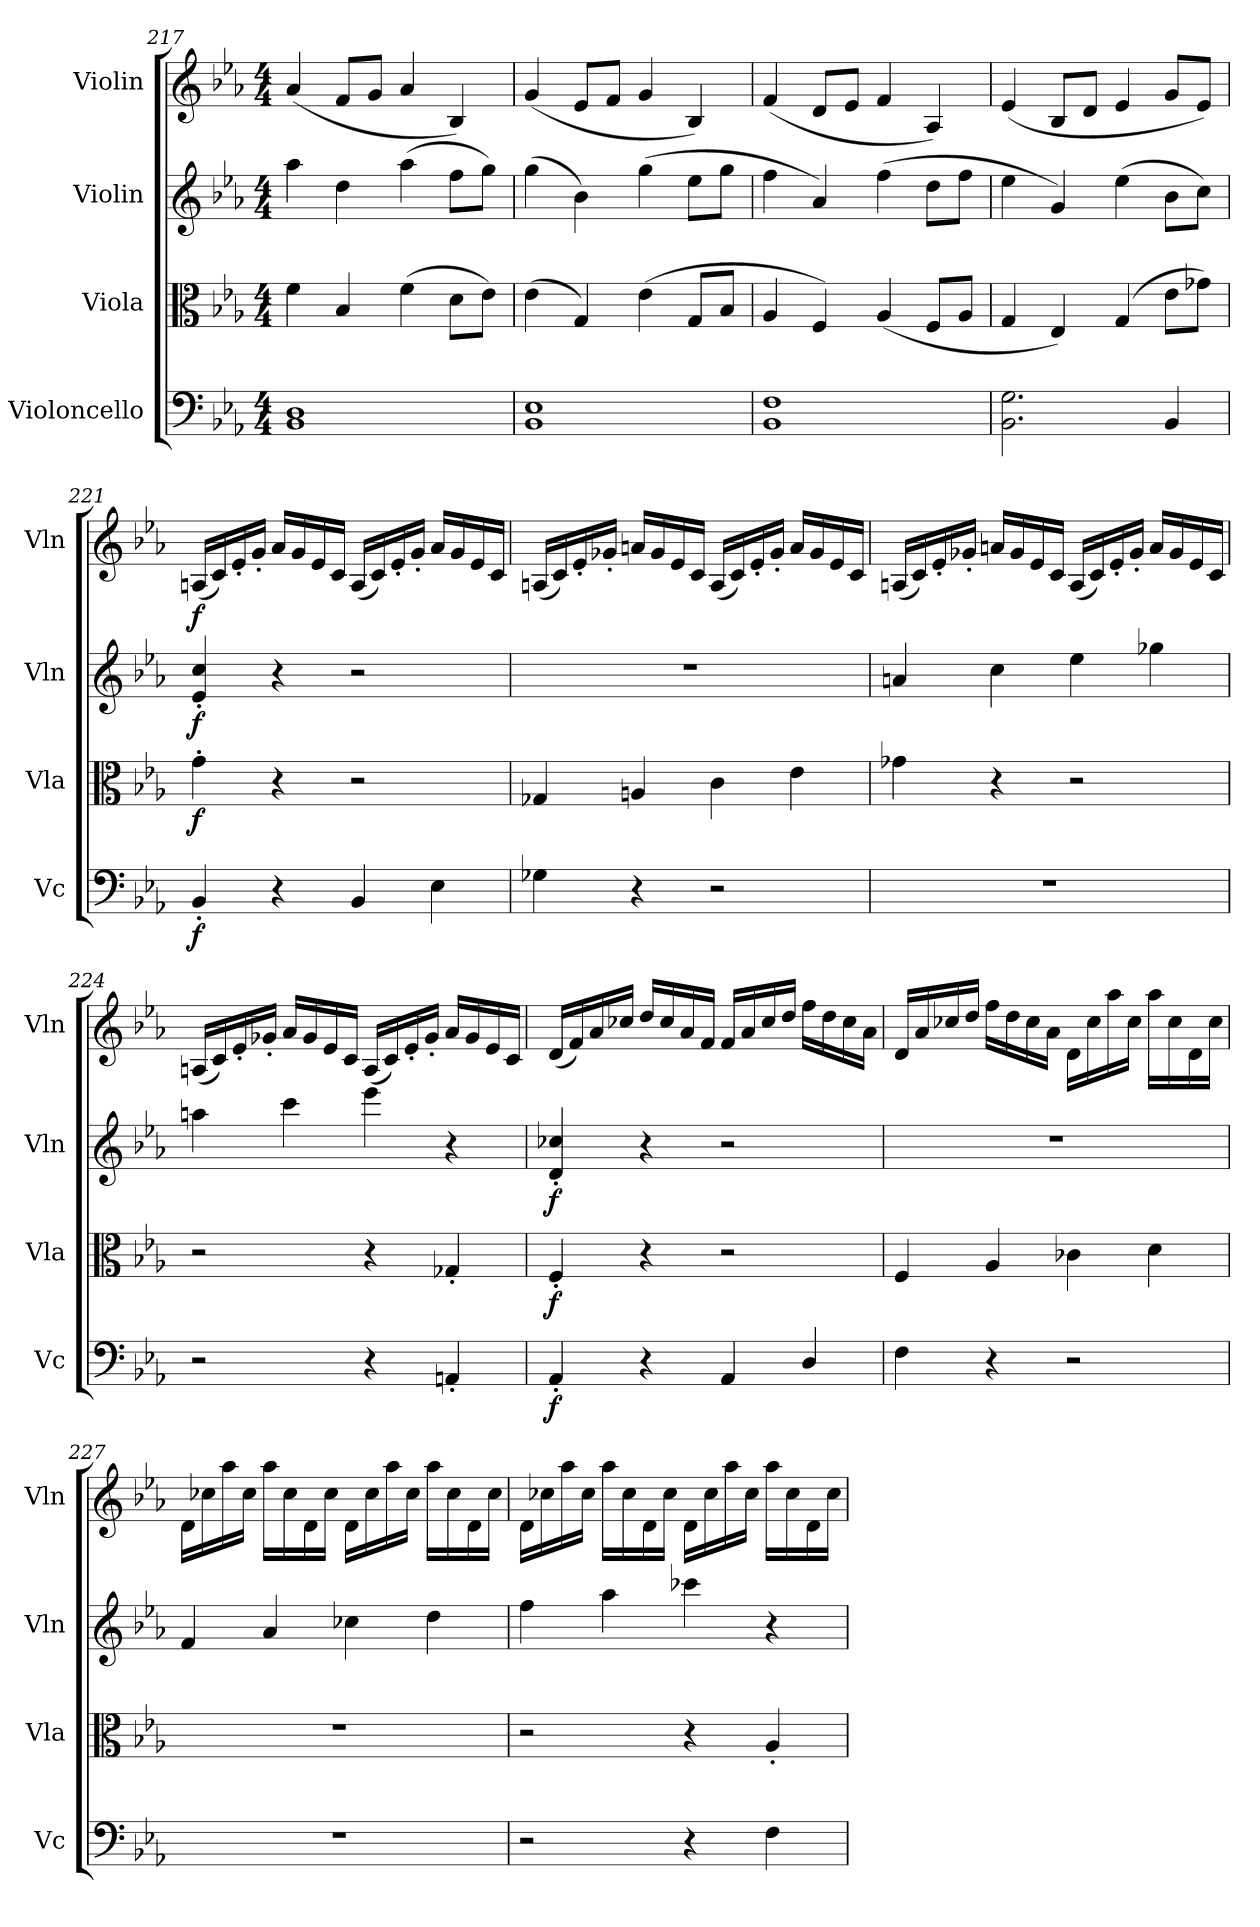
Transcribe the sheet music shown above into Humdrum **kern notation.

**kern	**dynam	**kern	**dynam	**kern	**dynam	**kern	**dynam
*part4	*part4	*part3	*part3	*part2	*part2	*part1	*part1
*staff4	*staff4	*staff3	*staff3	*staff2	*staff2	*staff1	*staff1
*I"Violoncello	*	*I"Viola	*	*I"Violin	*	*I"Violin	*
*I'Vc	*	*I'Vla	*	*I'Vln	*	*I'Vln	*
*clefF4	*	*clefC3	*	*clefG2	*	*clefG2	*
*k[b-e-a-]	*	*k[b-e-a-]	*	*k[b-e-a-]	*	*k[b-e-a-]	*
*M4/4	*	*M4/4	*	*M4/4	*	*M4/4	*
=217	=217	=217	=217	=217	=217	=217	=217
1BB- 1D	.	4f\	.	4aa-\	.	(4a-/	.
.	.	4B-/	.	4dd\	.	8f/L	.
.	.	.	.	.	.	8g/J	.
.	.	(4f\	.	(4aa-\	.	4a-/	.
.	.	8d\L	.	8ff\L	.	4B-/)	.
.	.	8e-\J)	.	8gg\J)	.	.	.
=218	=218	=218	=218	=218	=218	=218	=218
1BB- 1E-	.	(4e-\	.	(4gg\	.	(4g/	.
.	.	4G/)	.	4b-\)	.	8e-/L	.
.	.	.	.	.	.	8f/J	.
.	.	(4e-\	.	(4gg\	.	4g/	.
.	.	8G/L	.	8ee-\L	.	4B-/)	.
.	.	8B-/J	.	8gg\J	.	.	.
=219	=219	=219	=219	=219	=219	=219	=219
1BB- 1F	.	4A-/	.	4ff\	.	(4f/	.
.	.	4F/)	.	4a-/)	.	8d/L	.
.	.	.	.	.	.	8e-/J	.
.	.	(4A-/	.	(4ff\	.	4f/	.
.	.	8F/L	.	8dd\L	.	4A-/)	.
.	.	8A-/J	.	8ff\J	.	.	.
=220	=220	=220	=220	=220	=220	=220	=220
2.BB-\ 2.G\	.	4G/	.	4ee-\	.	(4e-/	.
.	.	4E-/)	.	4g/)	.	8B-/L	.
.	.	.	.	.	.	8d/J	.
.	.	(4G/	.	(4ee-\	.	4e-/	.
4BB-/	.	8e-\L	.	8b-\L	.	8g/L	.
.	.	8g-X\J)	.	8cc\J)	.	8e-/J)	.
=221	=221	=221	=221	=221	=221	=221	=221
4BB-'/	f	4g'\	f	4e-'/ 4cc'/	f	(16An/LL	f
.	.	.	.	.	.	16c/)	.
.	.	.	.	.	.	16e-'/	.
.	.	.	.	.	.	16g'/JJ	.
4r	.	4r	.	4r	.	16a-/LL	.
.	.	.	.	.	.	16g/	.
.	.	.	.	.	.	16e-/	.
.	.	.	.	.	.	16c/JJ	.
4BB-/	.	2r	.	2r	.	(16A/LL	.
.	.	.	.	.	.	16c/)	.
.	.	.	.	.	.	16e-'/	.
.	.	.	.	.	.	16g'/JJ	.
4E-\	.	.	.	.	.	16a-/LL	.
.	.	.	.	.	.	16g/	.
.	.	.	.	.	.	16e-/	.
.	.	.	.	.	.	16c/JJ	.
=222	=222	=222	=222	=222	=222	=222	=222
4G-X\	.	4G-X/	.	1r	.	(16An/LL	.
.	.	.	.	.	.	16c/)	.
.	.	.	.	.	.	16e-'/	.
.	.	.	.	.	.	16g-X'/JJ	.
4r	.	4An/	.	.	.	16an/LL	.
.	.	.	.	.	.	16g-/	.
.	.	.	.	.	.	16e-/	.
.	.	.	.	.	.	16c/JJ	.
2r	.	4c\	.	.	.	(16A/LL	.
.	.	.	.	.	.	16c/)	.
.	.	.	.	.	.	16e-'/	.
.	.	.	.	.	.	16g-'/JJ	.
.	.	4e-\	.	.	.	16a/LL	.
.	.	.	.	.	.	16g-/	.
.	.	.	.	.	.	16e-/	.
.	.	.	.	.	.	16c/JJ	.
=223	=223	=223	=223	=223	=223	=223	=223
1r	.	4g-X\	.	4an/	.	(16An/LL	.
.	.	.	.	.	.	16c/)	.
.	.	.	.	.	.	16e-'/	.
.	.	.	.	.	.	16g-X'/JJ	.
.	.	4r	.	4cc\	.	16an/LL	.
.	.	.	.	.	.	16g-/	.
.	.	.	.	.	.	16e-/	.
.	.	.	.	.	.	16c/JJ	.
.	.	2r	.	4ee-\	.	(16A/LL	.
.	.	.	.	.	.	16c/)	.
.	.	.	.	.	.	16e-'/	.
.	.	.	.	.	.	16g-'/JJ	.
.	.	.	.	4gg-X\	.	16a/LL	.
.	.	.	.	.	.	16g-/	.
.	.	.	.	.	.	16e-/	.
.	.	.	.	.	.	16c/JJ	.
=224	=224	=224	=224	=224	=224	=224	=224
2r	.	2r	.	4aan\	.	(16An/LL	.
.	.	.	.	.	.	16c/)	.
.	.	.	.	.	.	16e-'/	.
.	.	.	.	.	.	16g-X'/JJ	.
.	.	.	.	4ccc\	.	16a-/LL	.
.	.	.	.	.	.	16g-/	.
.	.	.	.	.	.	16e-/	.
.	.	.	.	.	.	16c/JJ	.
4r	.	4r	.	4eee-\	.	(16A/LL	.
.	.	.	.	.	.	16c/)	.
.	.	.	.	.	.	16e-'/	.
.	.	.	.	.	.	16g-'/JJ	.
4AAn'/	.	4G-X'/	.	4r	.	16a-/LL	.
.	.	.	.	.	.	16g-/	.
.	.	.	.	.	.	16e-/	.
.	.	.	.	.	.	16c/JJ	.
=225	=225	=225	=225	=225	=225	=225	=225
4AA-'/	f	4F'/	f	4d'/ 4cc-X'/	f	(16d/LL	.
.	.	.	.	.	.	16f/)	.
.	.	.	.	.	.	16a-/	.
.	.	.	.	.	.	16cc-X/JJ	.
4r	.	4r	.	4r	.	16dd/LL	.
.	.	.	.	.	.	16cc-/	.
.	.	.	.	.	.	16a-/	.
.	.	.	.	.	.	16f/JJ	.
4AA-/	.	2r	.	2r	.	16f/LL	.
.	.	.	.	.	.	16a-/	.
.	.	.	.	.	.	16cc-/	.
.	.	.	.	.	.	16dd/JJ	.
4D/	.	.	.	.	.	16ff\LL	.
.	.	.	.	.	.	16dd\	.
.	.	.	.	.	.	16cc-\	.
.	.	.	.	.	.	16a-\JJ	.
=226	=226	=226	=226	=226	=226	=226	=226
4F\	.	4F/	.	1r	.	16d/LL	.
.	.	.	.	.	.	16a-/	.
.	.	.	.	.	.	16cc-X/	.
.	.	.	.	.	.	16dd/JJ	.
4r	.	4A-/	.	.	.	16ff\LL	.
.	.	.	.	.	.	16dd\	.
.	.	.	.	.	.	16cc-\	.
.	.	.	.	.	.	16a-\JJ	.
2r	.	4c-X\	.	.	.	16d\LL	.
.	.	.	.	.	.	16cc-\	.
.	.	.	.	.	.	16aa-\	.
.	.	.	.	.	.	16cc-\JJ	.
.	.	4d\	.	.	.	16aa-\LL	.
.	.	.	.	.	.	16cc-\	.
.	.	.	.	.	.	16d\	.
.	.	.	.	.	.	16cc-\JJ	.
=227	=227	=227	=227	=227	=227	=227	=227
1r	.	1r	.	4f/	.	16d\LL	.
.	.	.	.	.	.	16cc-X\	.
.	.	.	.	.	.	16aa-\	.
.	.	.	.	.	.	16cc-\JJ	.
.	.	.	.	4a-/	.	16aa-\LL	.
.	.	.	.	.	.	16cc-\	.
.	.	.	.	.	.	16d\	.
.	.	.	.	.	.	16cc-\JJ	.
.	.	.	.	4cc-X\	.	16d\LL	.
.	.	.	.	.	.	16cc-\	.
.	.	.	.	.	.	16aa-\	.
.	.	.	.	.	.	16cc-\JJ	.
.	.	.	.	4dd\	.	16aa-\LL	.
.	.	.	.	.	.	16cc-\	.
.	.	.	.	.	.	16d\	.
.	.	.	.	.	.	16cc-\JJ	.
=228	=228	=228	=228	=228	=228	=228	=228
2r	.	2r	.	4ff\	.	16d\LL	.
.	.	.	.	.	.	16cc-X\	.
.	.	.	.	.	.	16aa-\	.
.	.	.	.	.	.	16cc-\JJ	.
.	.	.	.	4aa-\	.	16aa-\LL	.
.	.	.	.	.	.	16cc-\	.
.	.	.	.	.	.	16d\	.
.	.	.	.	.	.	16cc-\JJ	.
4r	.	4r	.	4ccc-X\	.	16d\LL	.
.	.	.	.	.	.	16cc-\	.
.	.	.	.	.	.	16aa-\	.
.	.	.	.	.	.	16cc-\JJ	.
4F\	.	4A-'/	.	4r	.	16aa-\LL	.
.	.	.	.	.	.	16cc-\	.
.	.	.	.	.	.	16d\	.
.	.	.	.	.	.	16cc-\JJ	.
=	=	=	=	=	=	=	=
*-	*-	*-	*-	*-	*-	*-	*-
